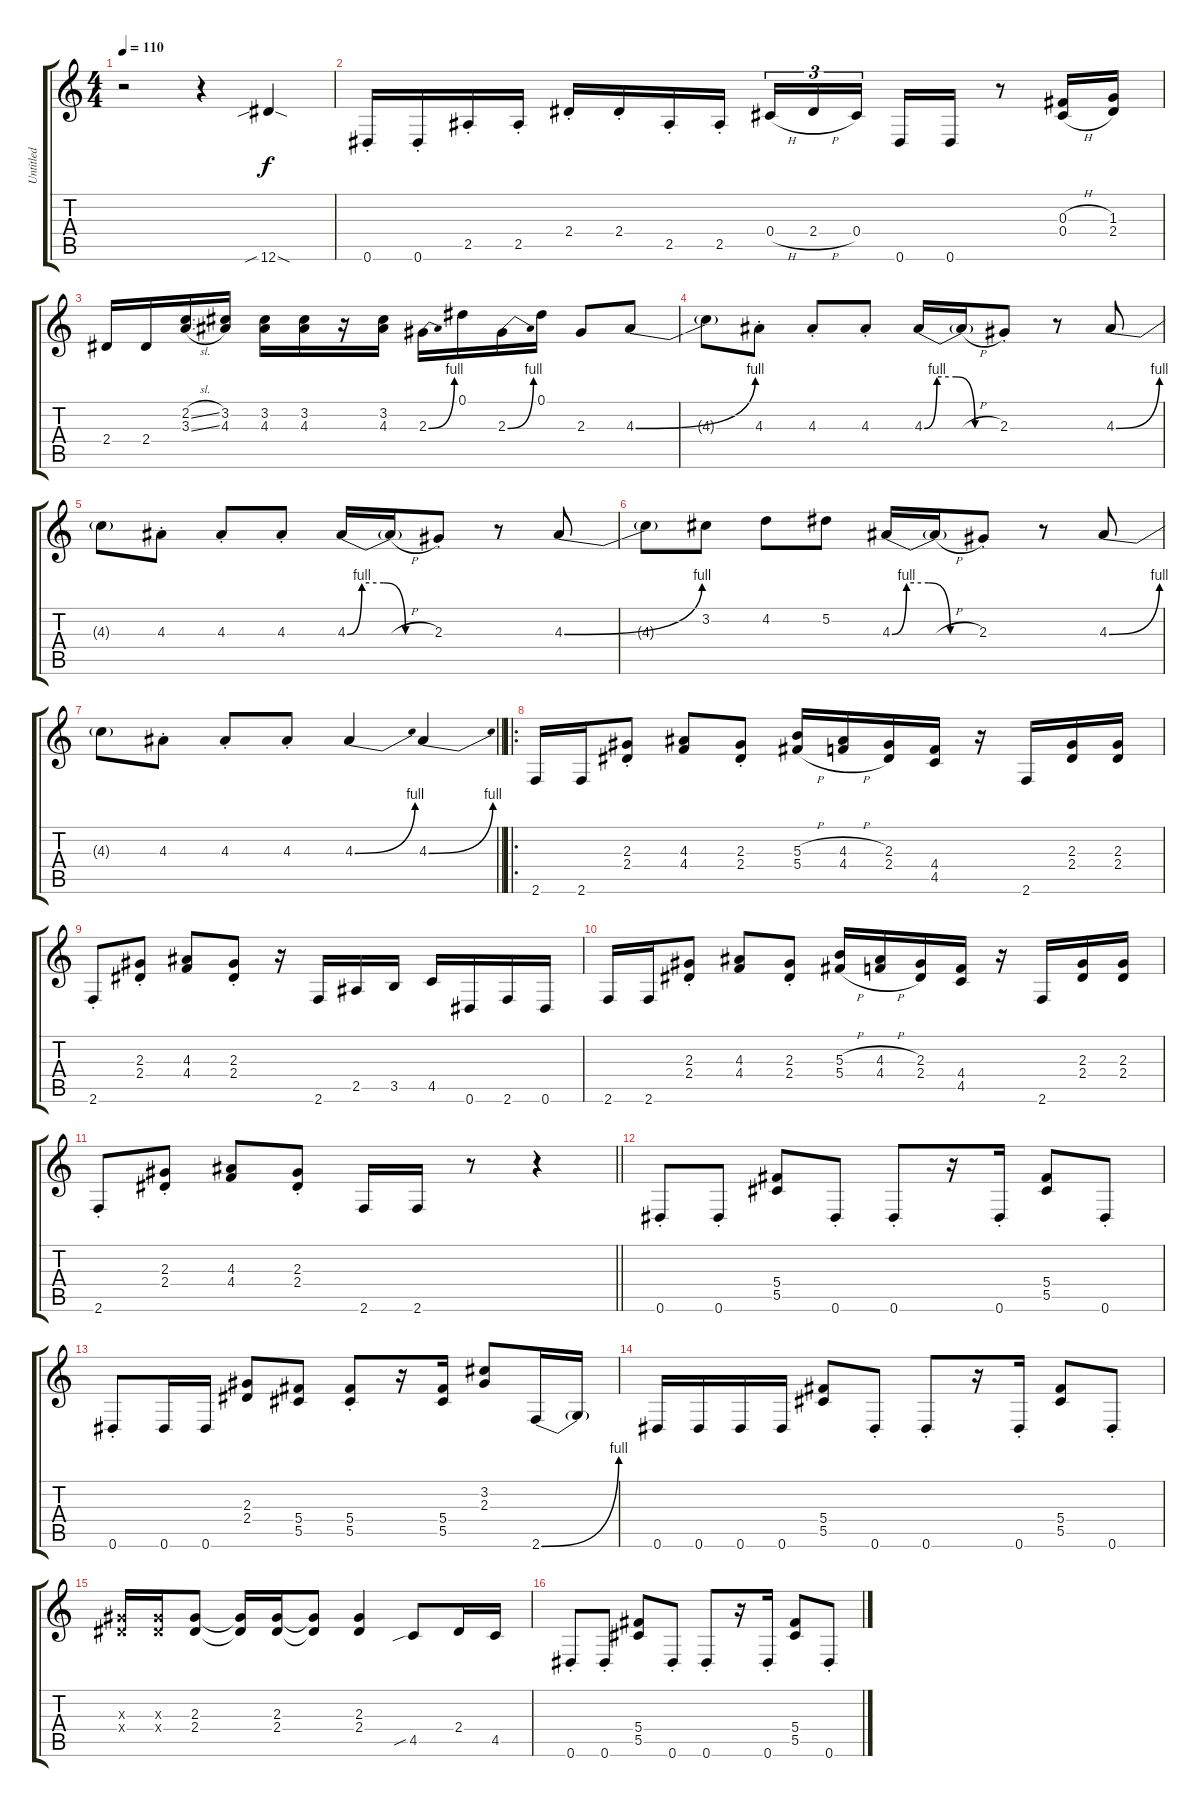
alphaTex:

\track ("Untitled" "Untitled") {instrument overdrivenguitar}
\staff {score tabs}
\tuning (Eb4 Bb3 Gb3 Db3 Ab2 Eb2) {hide}
\ts (4 4)
\tempo 110
\clef g2
\ks c
r.2{dy f} r.4 12.6{sib sod}.4 |
0.6{st}.16 0.6{st}.16 2.5{st}.16 2.5{st}.16 2.4{st}.16 2.4{st}.16 2.5{st}.16 2.5{st}.16 0.4{h}.16{tu (3 2)} 2.4{h}.16{tu (3 2)} 0.4.16{tu (3 2) beam splitsecondary} 0.6.16 0.6.16 r.8 (0.3{h} 0.4{h}).16 (1.3 2.4).16 |
2.4.16 2.4.16 (2.2{sl} 3.3{sl}).16 (3.2 4.3).16 (3.2 4.3).16 (3.2 4.3).16 r.16 (3.2 4.3).16 2.3{be (bend 0 0 60 4)}.16 0.1.16 2.3{be (bend 0 0 60 4)}.16 0.1.16 2.3.8 4.3{be (bend 0 0 60 4)}.8 |
4.3{t}.8 4.3{st}.8 4.3{st}.8 4.3{st}.8 4.3{be (custom 0 0 10 4 25 4 40 0 60 0)}.16 4.3{h t}.16 2.3{st}.8 r.8 4.3{be (bend 0 0 60 4)}.8 |
4.3{t}.8 4.3{st}.8 4.3{st}.8 4.3{st}.8 4.3{be (custom 0 0 10 4 25 4 40 0 60 0)}.16 4.3{h t}.16 2.3{st}.8 r.8 4.3{be (bend 0 0 60 4)}.8 |
4.3{t}.8 3.2.8 4.2.8 5.2.8 4.3{be (custom 0 0 10 4 25 4 40 0 60 0)}.16 4.3{h t}.16 2.3{st}.8 r.8 4.3{be (bend 0 0 60 4)}.8 |
\barLineRight lightlight
4.3{t}.8 4.3{st}.8 4.3{st}.8 4.3{st}.8 4.3{be (bend 0 0 60 4)}.4 4.3{be (bend 0 0 60 4)}.4 |
\ro
2.6.16 2.6.16 (2.3{st} 2.4{st}).8 (4.3 4.4).8 (2.3{st} 2.4{st}).8 (5.3{h} 5.4{h}).16 (4.3{h} 4.4{h}).16 (2.3 2.4).16 (4.4 4.5).16 r.16 2.6.16 (2.3 2.4).16 (2.3 2.4).16 |
2.6{st}.8 (2.3{st} 2.4{st}).8 (4.3 4.4).8 (2.3{st} 2.4{st}).8 r.16 2.6.16 2.5.16 3.5.16 4.5.16 0.6.16 2.6.16 0.6.16 |
2.6.16 2.6.16 (2.3{st} 2.4{st}).8 (4.3 4.4).8 (2.3{st} 2.4{st}).8 (5.3{h} 5.4{h}).16 (4.3{h} 4.4{h}).16 (2.3 2.4).16 (4.4 4.5).16 r.16 2.6.16 (2.3 2.4).16 (2.3 2.4).16 |
\barLineRight lightlight
2.6{st}.8 (2.3{st} 2.4{st}).8 (4.3 4.4).8 (2.3{st} 2.4{st}).8 2.6.16 2.6.16 r.8 r.4 |
0.6{st}.8 0.6{st}.8 (5.4 5.5).8 0.6{st}.8 0.6{st}.8 r.16 0.6{st}.16 (5.4 5.5).8 0.6{st}.8 |
0.6{st}.8 0.6.16 0.6.16 (2.3 2.4).8 (5.4 5.5).8 (5.4{st} 5.5{st}).8 r.16 (5.4 5.5).16 (3.2 2.3).8 2.6{be (bend 0 0 60 4)}.16 2.6{t}.16 |
0.6.16 0.6.16 0.6.16 0.6.16 (5.4 5.5).8 0.6{st}.8 0.6{st}.8 r.16 0.6{st}.16 (5.4 5.5).8 0.6{st}.8 |
(2.3{x} 2.4{x}).16 (2.3{x} 2.4{x}).16 (2.3 2.4).8 (2.3{t} 2.4{t}).16 (2.3 2.4).16 (2.3{t} 2.4{t}).8 (2.3 2.4).4 4.5{sib}.8 2.4.16 4.5.16 |
0.6{st}.8 0.6{st}.8 (5.4 5.5).8 0.6{st}.8 0.6{st}.8 r.16 0.6{st}.16 (5.4 5.5).8 0.6{st}.8
